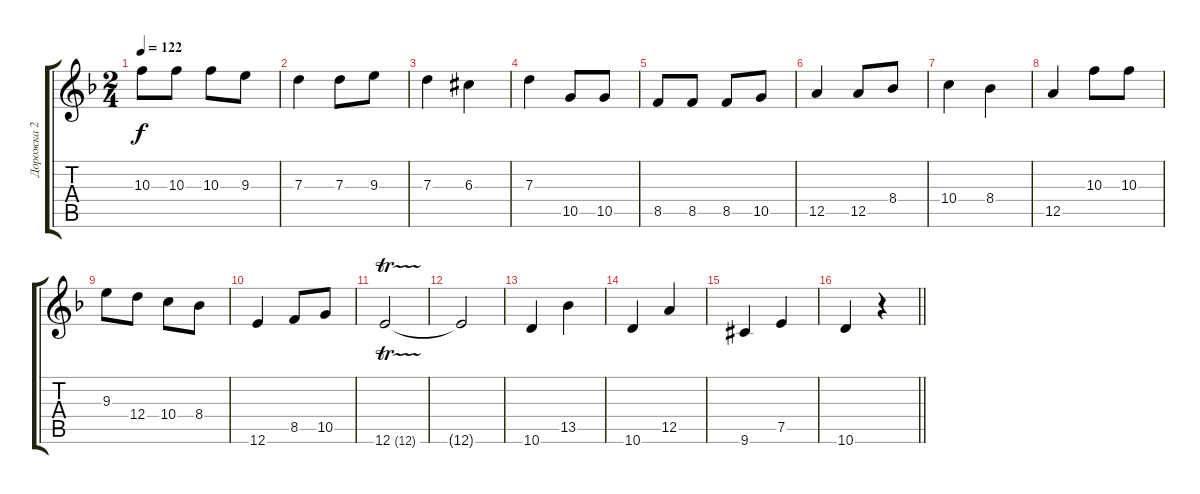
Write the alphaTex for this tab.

\track ("Дорожка 2" "Дорожка 2") {instrument acousticguitarsteel}
\staff {score tabs}
\tuning (E4 B3 G3 D3 A2 E2) {hide}
\ts (2 4)
\tempo 122
\clef g2
\ks f
10.3.8{dy f} 10.3.8 10.3.8 9.3.8 |
7.3.4 7.3.8 9.3.8 |
7.3.4 6.3{acc #}.4 |
7.3.4 10.5.8 10.5.8 |
8.5.8 8.5.8 8.5.8 10.5.8 |
12.5.4 12.5.8 8.4.8 |
10.4.4 8.4.4 |
12.5.4 10.3.8 10.3.8 |
9.3.8 12.4.8 10.4.8 8.4.8 |
12.6.4 8.5.8 10.5.8 |
12.6{tr (12 64)}.2 |
12.6{t}.2 |
10.6.4 13.5.4 |
10.6.4 12.5.4 |
9.6{acc #}.4 7.5.4 |
\barLineRight lightlight
10.6.4 r.4
